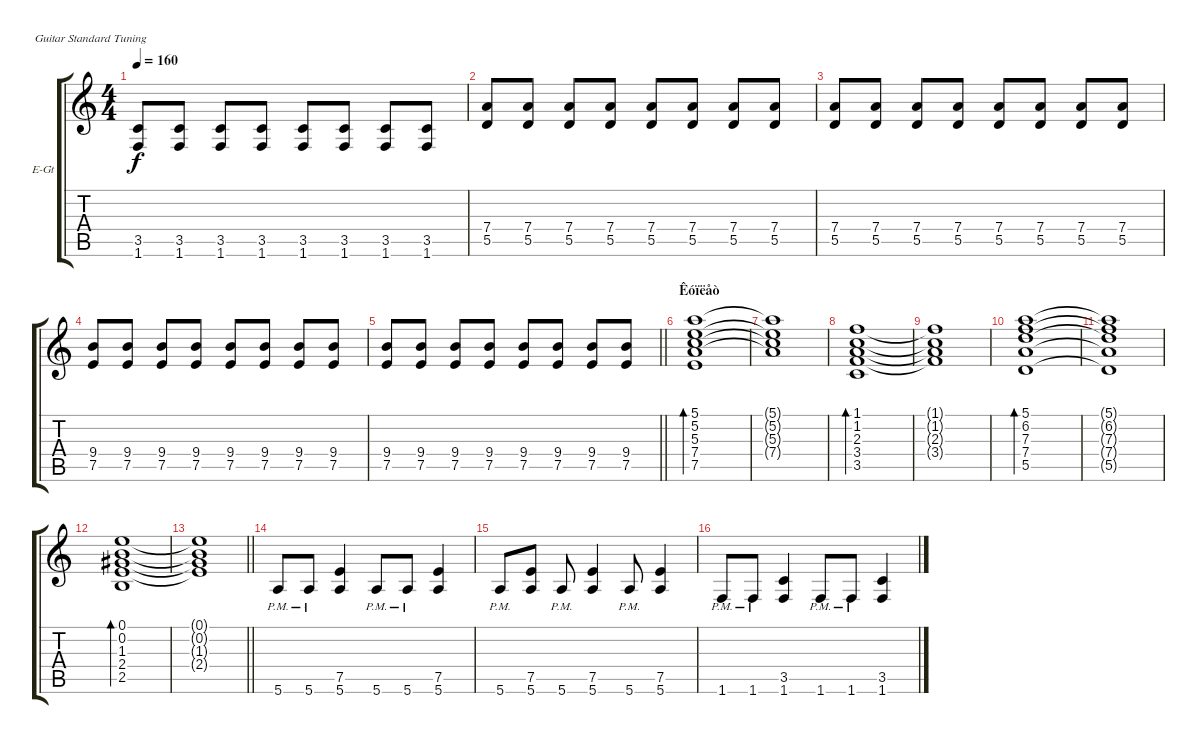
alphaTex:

\bracketExtendMode groupsimilarinstruments
\firstSystemTrackNameOrientation horizontal
\otherSystemsTrackNameOrientation horizontal
\track ("Ãèòàðà" "E-Gt") {instrument overdrivenguitar}
\staff {score tabs}
\tuning (E4 B3 G3 D3 A2 E2)
\ts (4 4)
\tempo 160
\clef g2
\ks c
(3.5 1.6).8{dy f} (3.5 1.6).8 (3.5 1.6).8 (3.5 1.6).8 (3.5 1.6).8 (3.5 1.6).8 (3.5 1.6).8 (3.5 1.6).8 |
(7.4 5.5).8 (7.4 5.5).8 (7.4 5.5).8 (7.4 5.5).8 (7.4 5.5).8 (7.4 5.5).8 (7.4 5.5).8 (7.4 5.5).8 |
(7.4 5.5).8 (7.4 5.5).8 (7.4 5.5).8 (7.4 5.5).8 (7.4 5.5).8 (7.4 5.5).8 (7.4 5.5).8 (7.4 5.5).8 |
(9.4 7.5).8 (9.4 7.5).8 (9.4 7.5).8 (9.4 7.5).8 (9.4 7.5).8 (9.4 7.5).8 (9.4 7.5).8 (9.4 7.5).8 |
\barLineRight lightlight
(9.4 7.5).8 (9.4 7.5).8 (9.4 7.5).8 (9.4 7.5).8 (9.4 7.5).8 (9.4 7.5).8 (9.4 7.5).8 (9.4 7.5).8 |
\section ("" "Êóïëåò")
(5.1 5.2 5.3 7.4 7.5).1{bd 240} |
(5.1{t} 5.2{t} 5.3{t} 7.4{t}).1 |
(1.1 1.2 2.3 3.4 3.5).1{bd 240} |
(1.1{t} 1.2{t} 2.3{t} 3.4{t}).1 |
(5.1 6.2 7.3 7.4 5.5).1{bd 240} |
(5.1{t} 6.2{t} 7.3{t} 7.4{t} 5.5{t}).1 |
(0.1 0.2 1.3 2.4 2.5).1{bd 240} |
\barLineRight lightlight
(0.1{t} 0.2{t} 1.3{t} 2.4{t}).1 |
\section ("" " ")
5.6{pm}.8 5.6{pm}.8 (7.5 5.6).4 5.6{pm}.8 5.6{pm}.8 (7.5 5.6).4 |
5.6{pm}.8 (7.5 5.6).8 5.6{pm}.8 (7.5 5.6).4 5.6{pm}.8 (7.5 5.6).4 |
1.6{pm}.8 1.6{pm}.8 (3.5 1.6).4 1.6{pm}.8 1.6{pm}.8 (3.5 1.6).4
